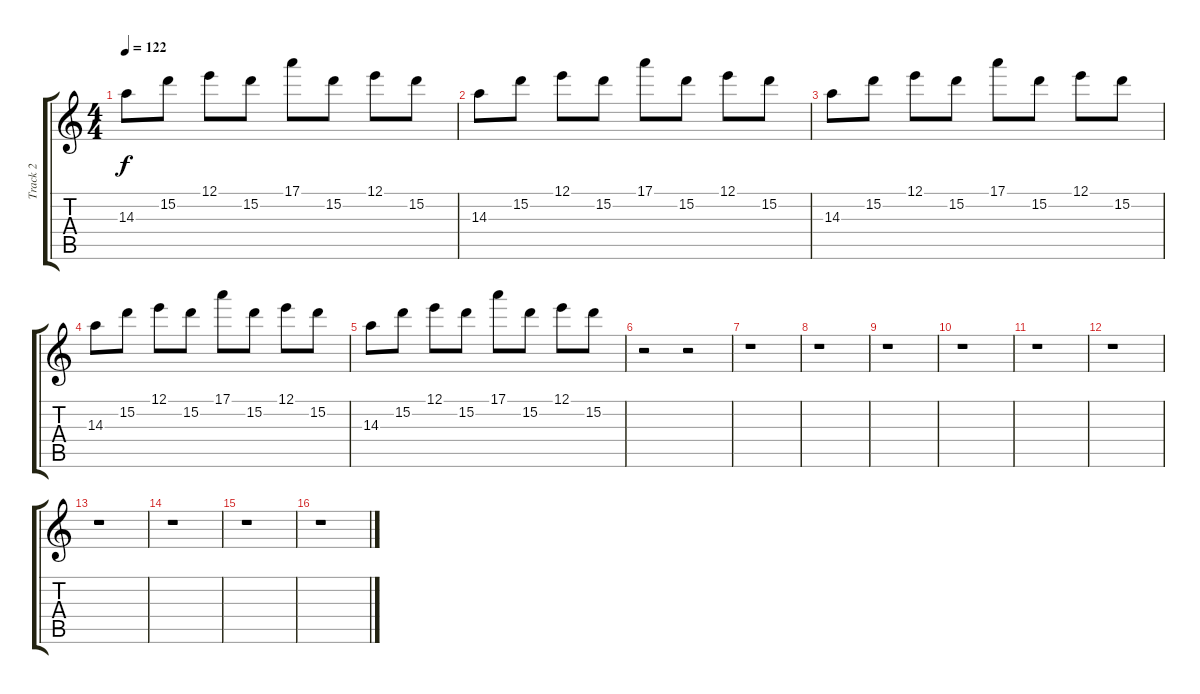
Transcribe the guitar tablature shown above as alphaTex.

\track ("Track 2" "Track 2") {instrument overdrivenguitar}
\staff {score tabs}
\tuning (E4 B3 G3 D3 A2 E2) {hide}
\ts (4 4)
\tempo 122
\clef g2
\ks c
14.3.8{dy f} 15.2.8 12.1.8 15.2.8 17.1.8 15.2.8 12.1.8 15.2.8 |
14.3.8 15.2.8 12.1.8 15.2.8 17.1.8 15.2.8 12.1.8 15.2.8 |
14.3.8 15.2.8 12.1.8 15.2.8 17.1.8 15.2.8 12.1.8 15.2.8 |
14.3.8 15.2.8 12.1.8 15.2.8 17.1.8 15.2.8 12.1.8 15.2.8 |
14.3.8 15.2.8 12.1.8 15.2.8 17.1.8 15.2.8 12.1.8 15.2.8 |
r.2 r.2 |
r.1 |
r.1 |
r.1 |
r.1 |
r.1 |
r.1 |
r.1 |
r.1 |
r.1 |
r.1
